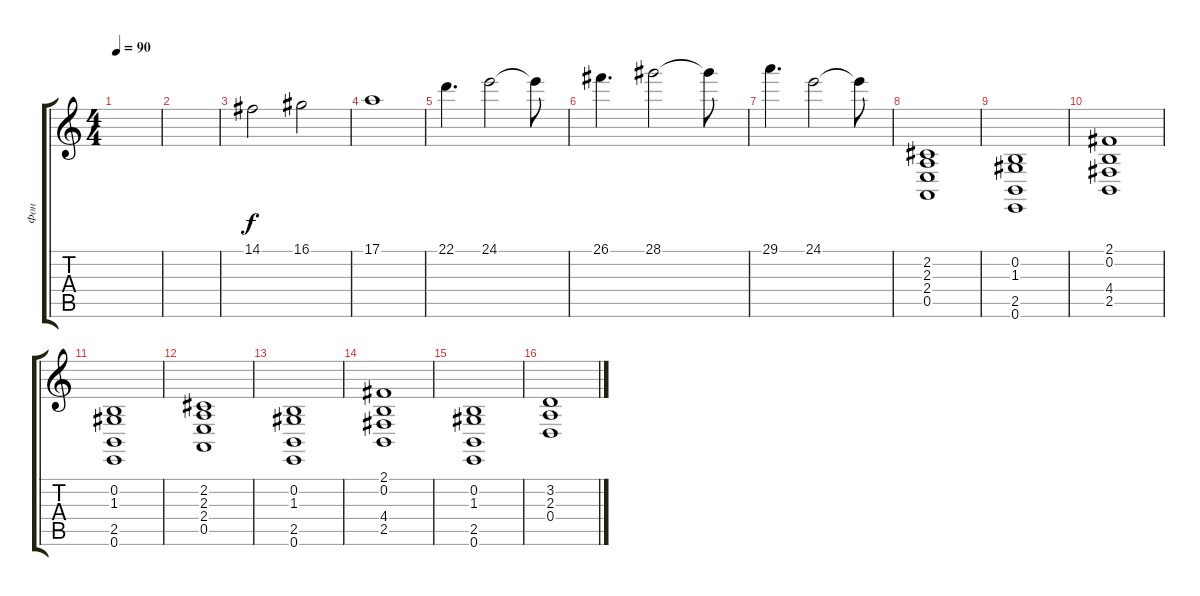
\track ("Фон" "Фон") {instrument stringensemble1}
\staff {score tabs}
\tuning (E4 B3 G3 D3 A2 E2) {hide}
\ts (4 4)
\tempo 90
\clef g2
\ks c
|
|
14.1.2{dy f instrument stringensemble1} 16.1.2 |
17.1.1 |
22.1.4{d} 24.1.2 24.1{t}.8 |
26.1.4{d} 28.1.2 28.1{t}.8 |
29.1.4{d} 24.1.2 24.1{t}.8 |
(2.2 2.3 2.4 0.5).1 |
(0.2 1.3 2.5 0.6).1 |
(2.1 0.2 4.4 2.5).1 |
(0.2 1.3 2.5 0.6).1 |
(2.2 2.3 2.4 0.5).1 |
(0.2 1.3 2.5 0.6).1 |
(2.1 0.2 4.4 2.5).1 |
(0.2 1.3 2.5 0.6).1 |
(3.2 2.3 0.4).1
